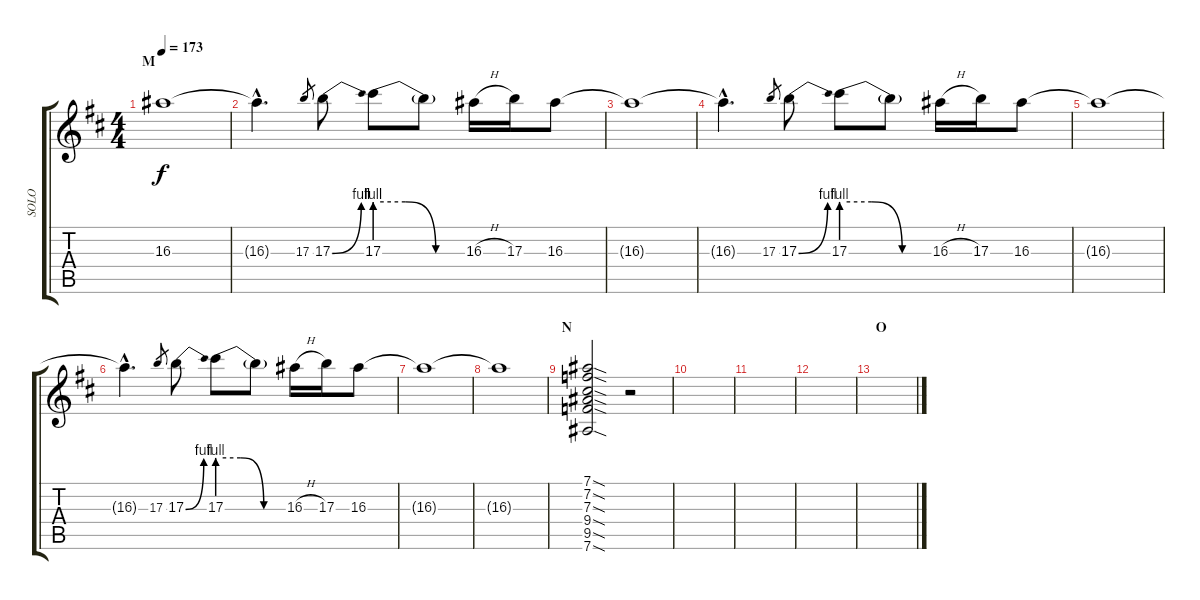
\track ("SOLO" "SOLO") {instrument distortionguitar}
\staff {score tabs}
\tuning (Eb4 Bb3 Gb3 Db3 Ab2 Eb2) {hide}
\ts (4 4)
\section ("" "M")
\tempo 173
\clef g2
\ks bminor
16.3{t}.1{dy f} |
16.3{hac t}.4{d} 17.3.8{gr} 17.3{be (bend 0 0 60 4)}.8 17.3{be (custom 0 4 20 4 40 0 60 0)}.8 17.3{t}.8 16.3{h}.16 17.3.16 16.3.8 |
16.3{t}.1 |
16.3{hac t}.4{d} 17.3.8{gr} 17.3{be (bend 0 0 60 4)}.8 17.3{be (custom 0 4 20 4 40 0 60 0)}.8 17.3{t}.8 16.3{h}.16 17.3.16 16.3.8 |
16.3{t}.1 |
16.3{hac t}.4{d} 17.3.8{gr} 17.3{be (bend 0 0 60 4)}.8 17.3{be (custom 0 4 20 4 40 0 60 0)}.8 17.3{t}.8 16.3{h}.16 17.3.16 16.3.8 |
16.3{t}.1 |
16.3{t}.1 |
\section ("" "N")
(7.1{sod} 7.2{sod} 7.3{sod} 9.4{sod} 9.5{sod} 7.6{sod}).2 r.2 |
|
|
|
\section ("" "O")
